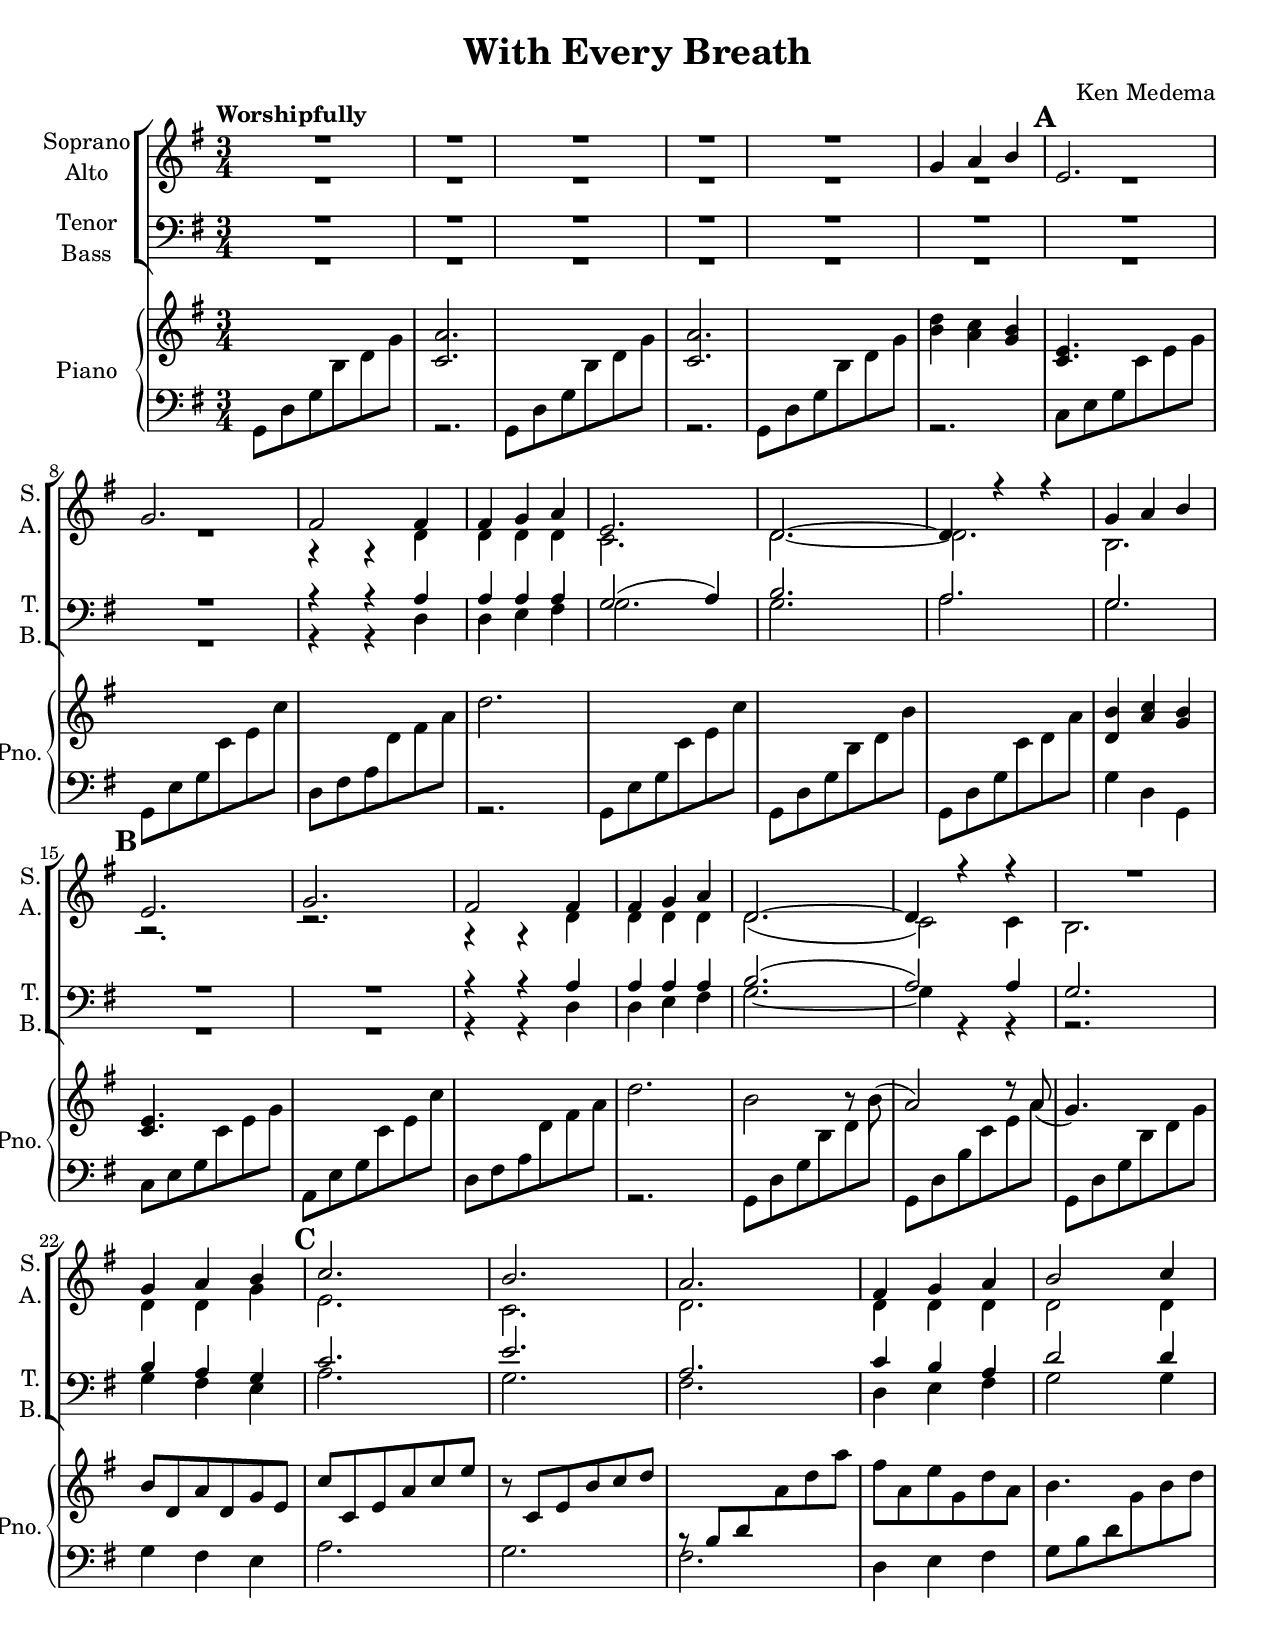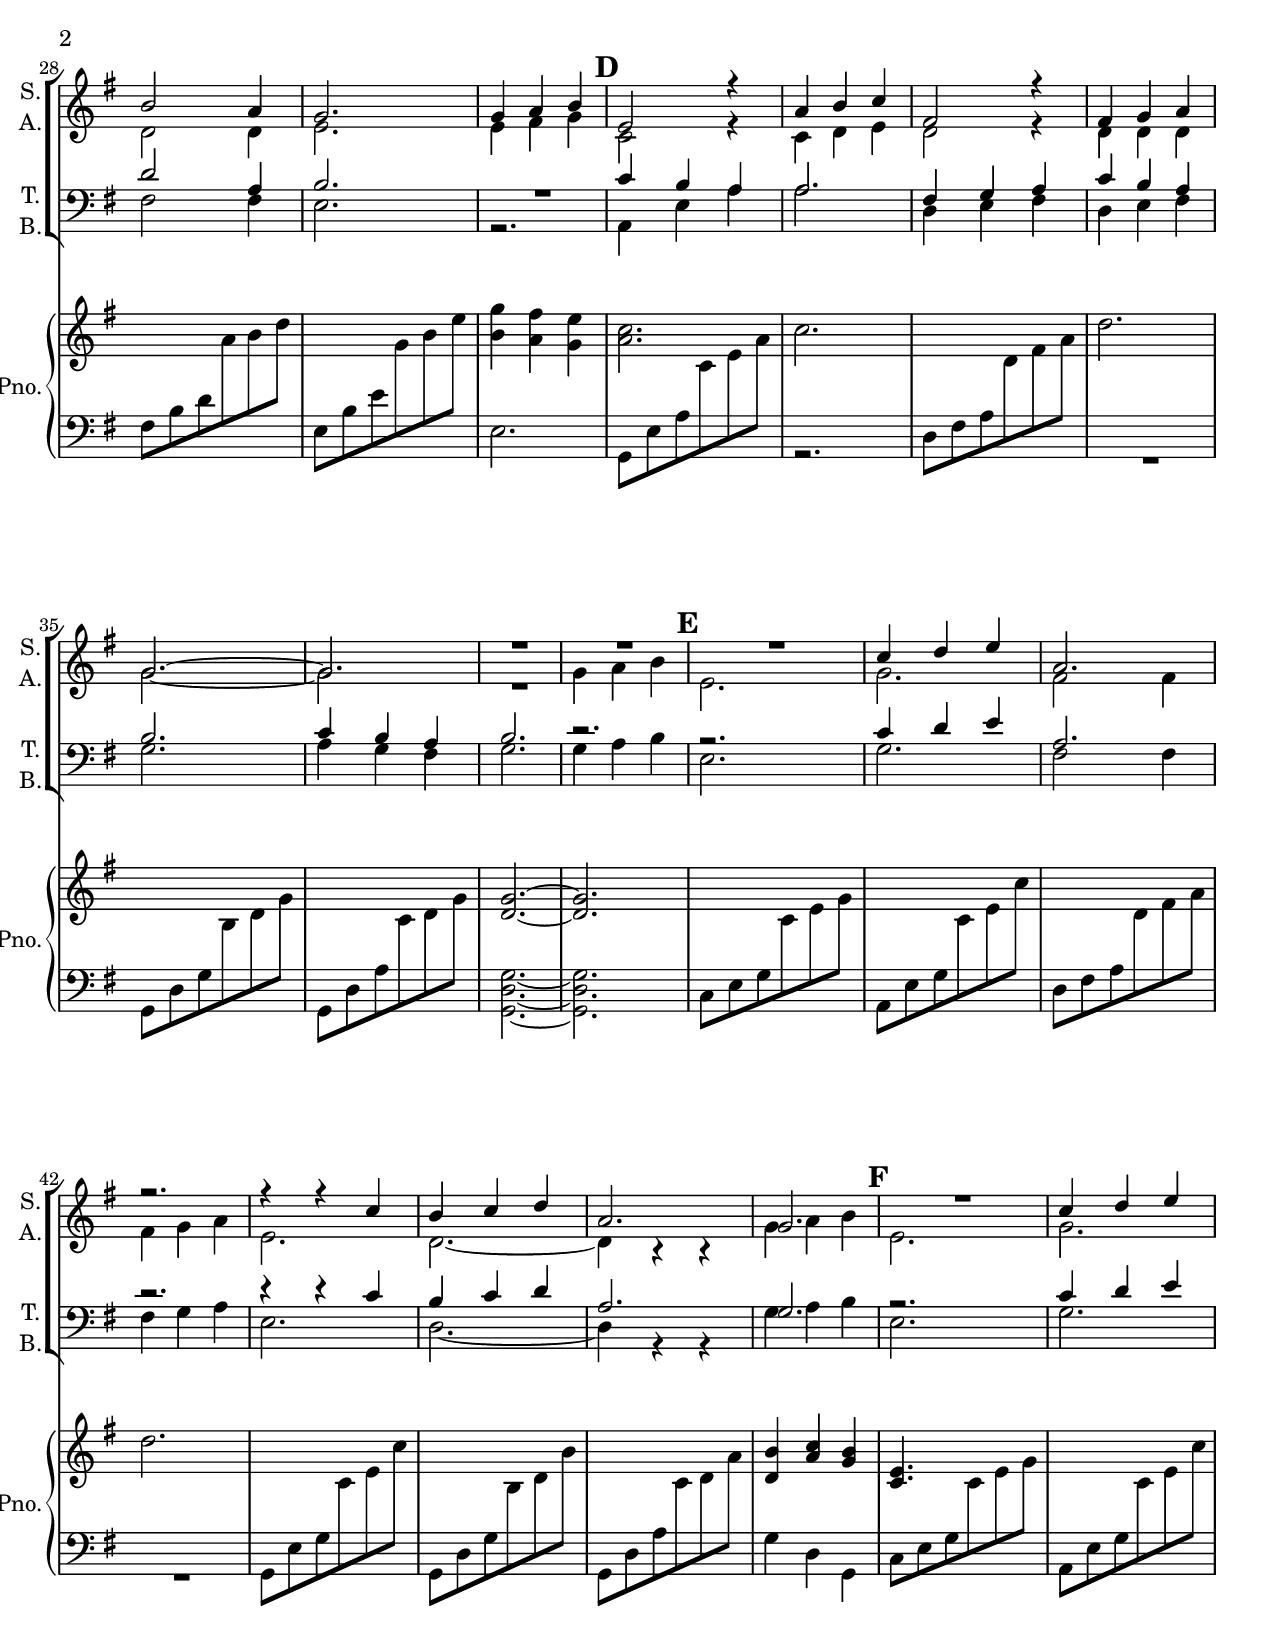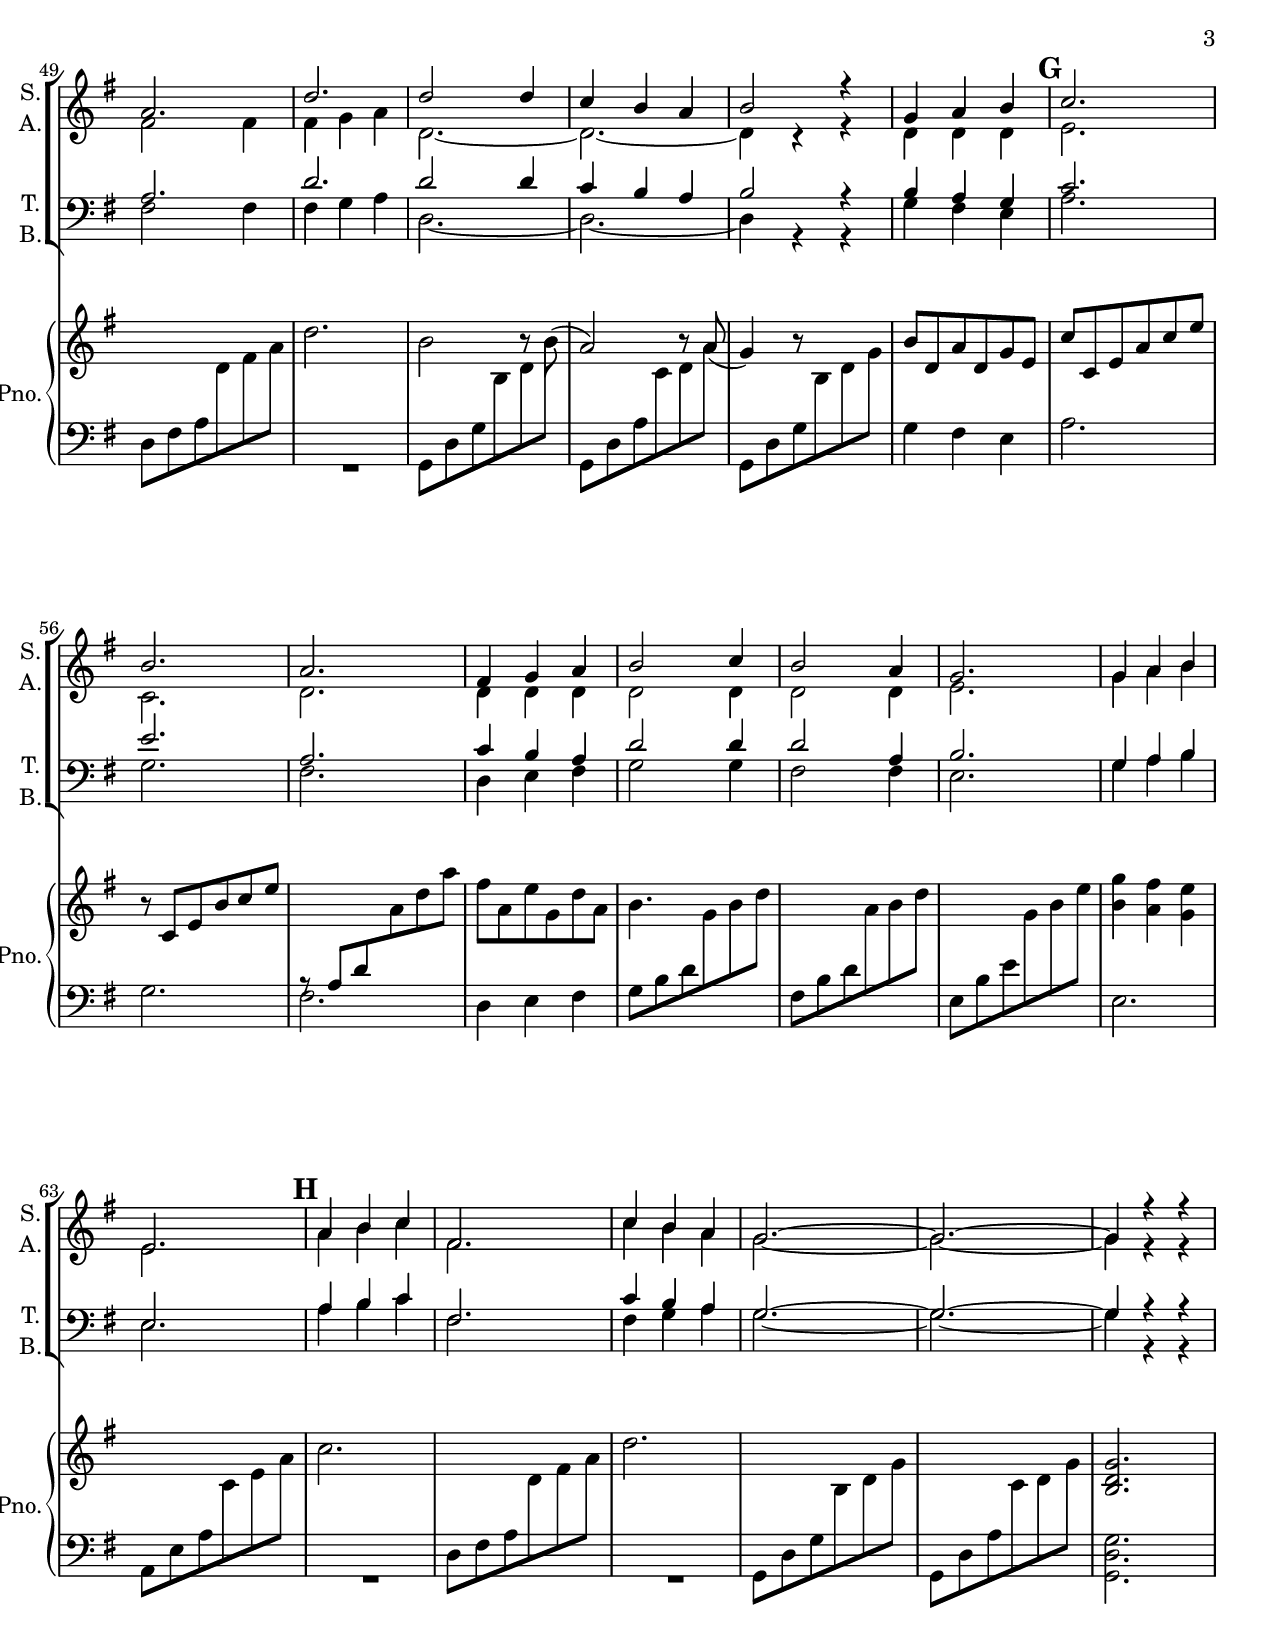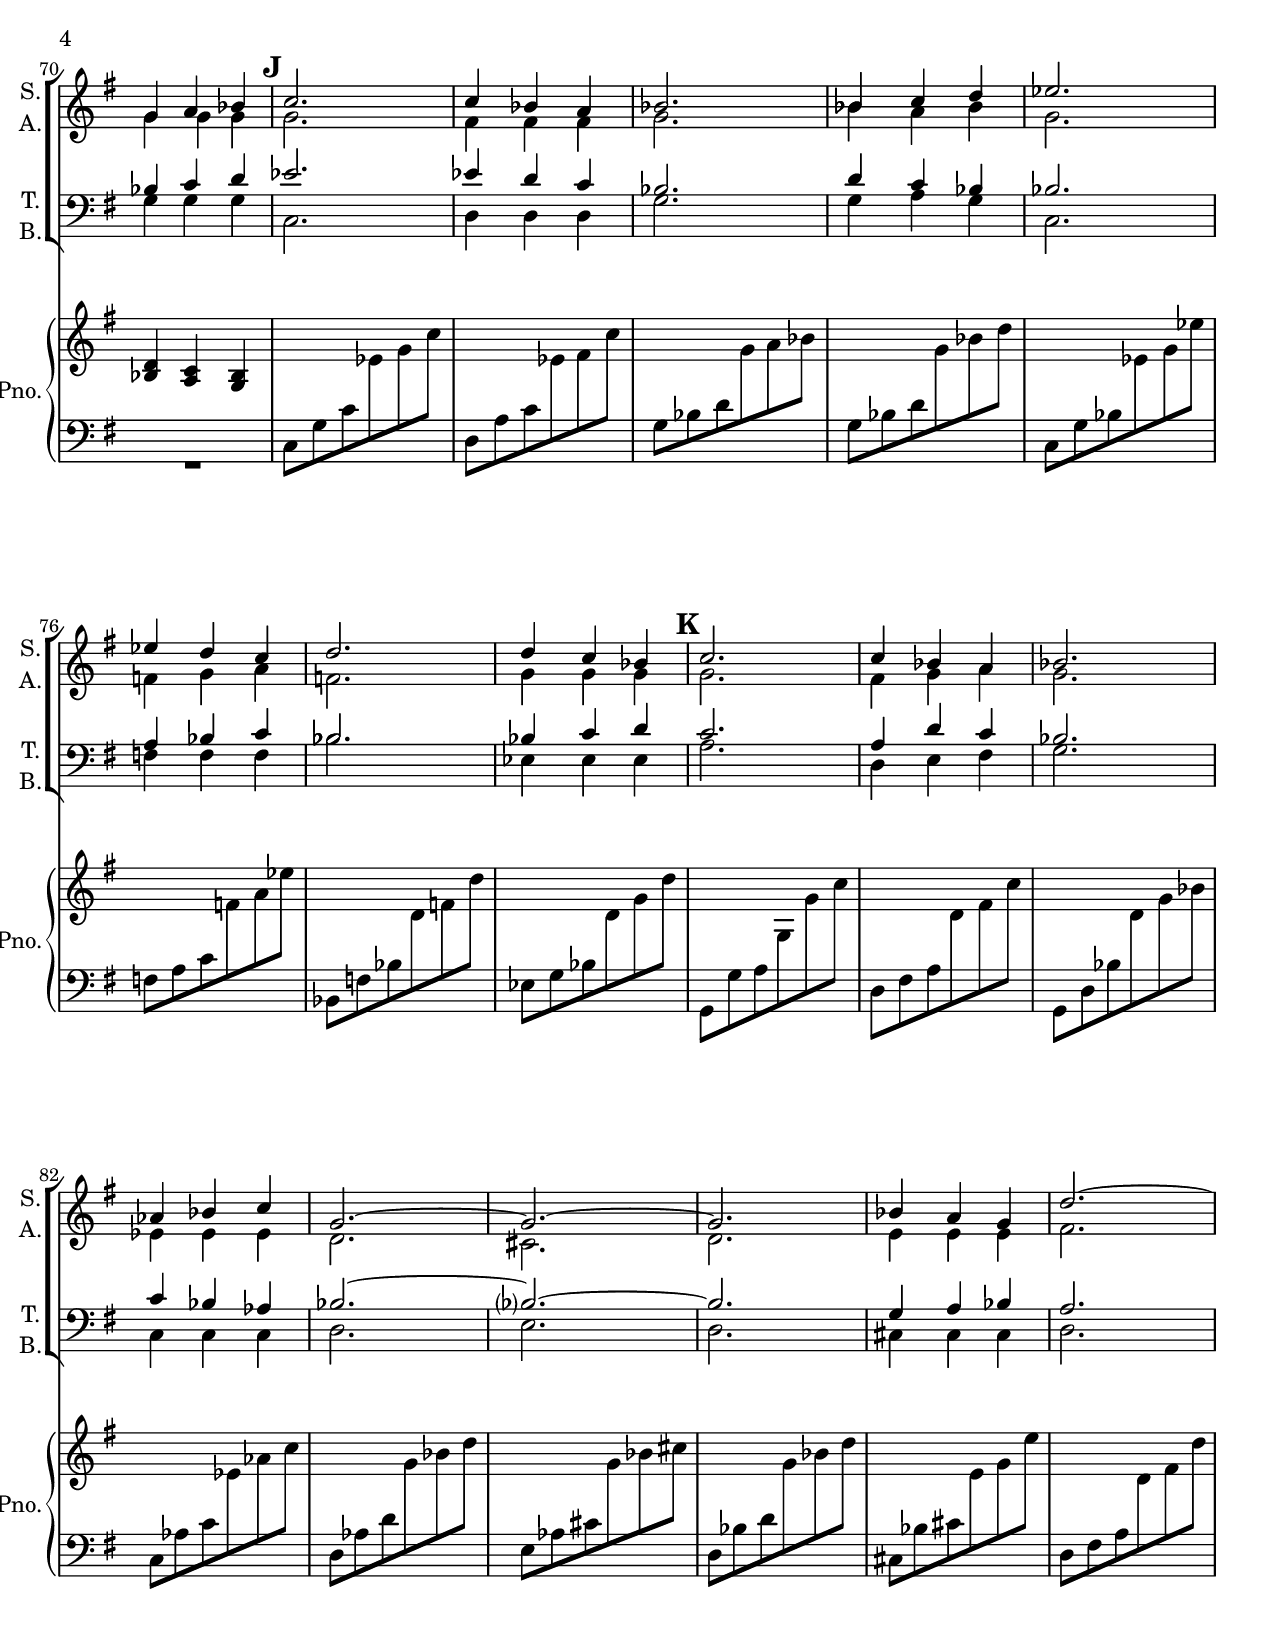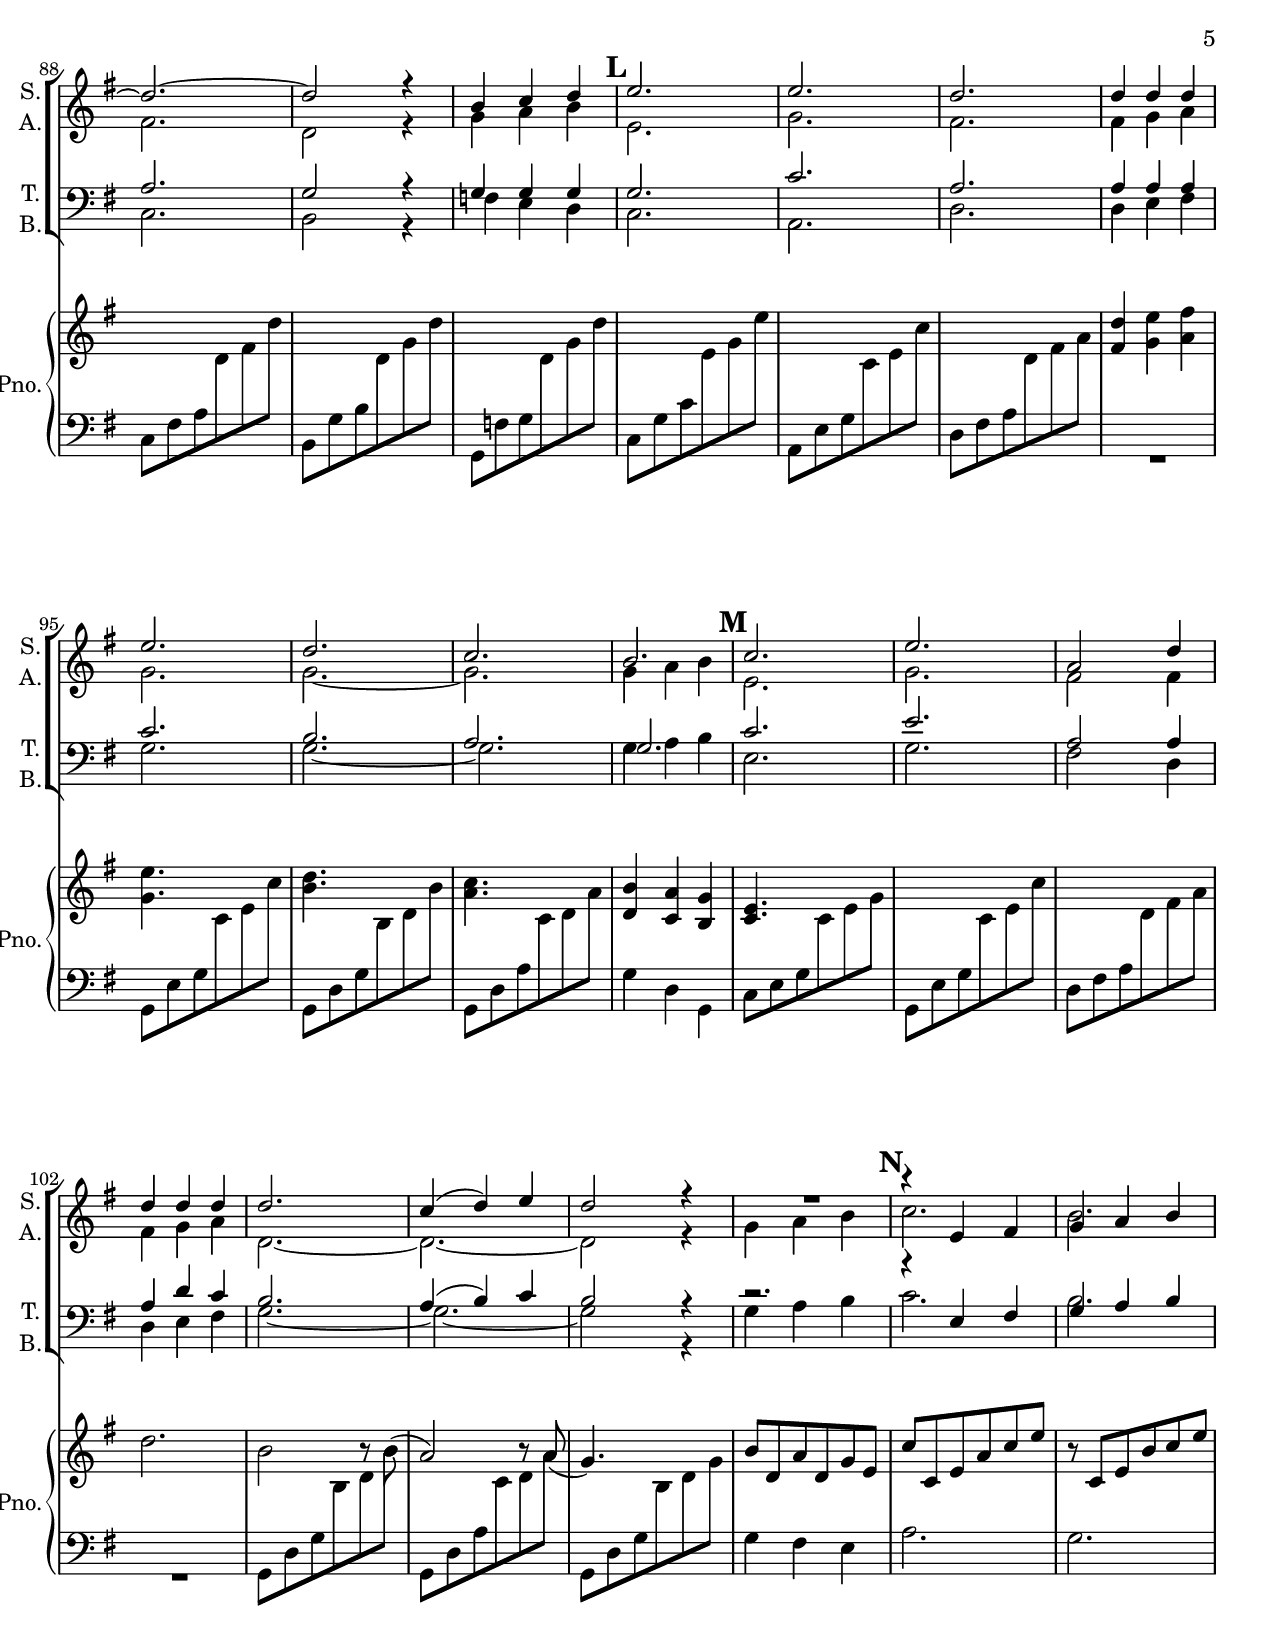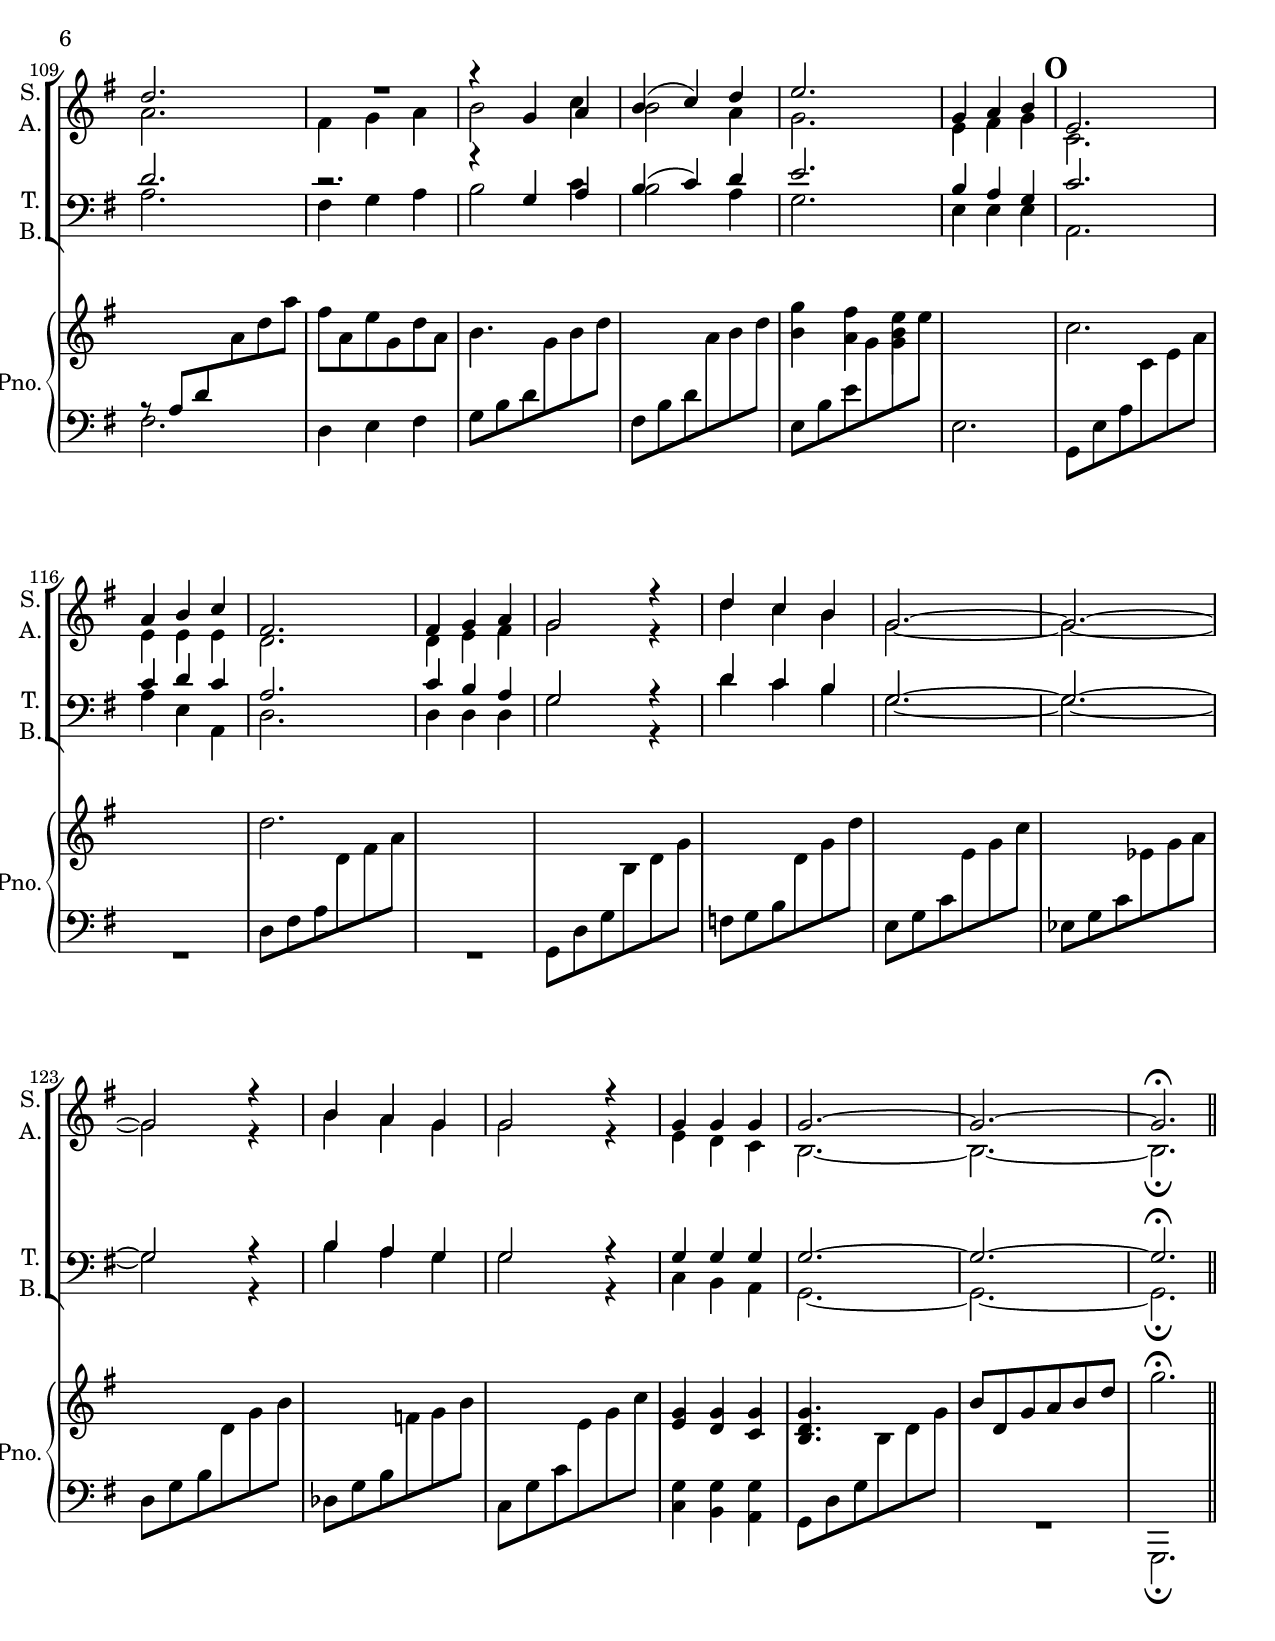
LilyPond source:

\version "2.19.16"
\language "english"

\header {
  title = "With Every Breath"
  composer = "Ken Medema"
}

\paper {
  #(set-paper-size "letter")
}

\layout {
  \context {
    \Voice
    \consists "Melody_engraver"
    \override Stem #'neutral-direction = #'()

  }
}

global = {
  \key g \major
  \numericTimeSignature
  \time 3/4
  \tempo "Worshipfully"
  \set Score.markFormatter = #format-mark-box-barnumbers

}

rm = { \mark \default }
csu = { \change Staff = "up" }
csd = { \change Staff = "down" }

soprano = \relative c'' {
  \global
  R2.*5
  g4 a b \rm e,2.g fs2 fs4 fs g a e2. d~ d4 r4 r4
  g4  a b \rm e,2.g fs2 fs4 fs g a d,2.~ d4 r4 r4
  R2. g4 a b  \rm c2.b a fs4 g a b2 c4 b2 a4
  %29
  g2. g4 a b \rm e,2 r4 a b  c
  fs,2 r4 fs g a g2.~ g R2.*2  \rm R2.
  %40
  c4 d e a,2. r2. r4 r c b c d a2.
  g2. \rm  R2. c4 d e a,2. d d2 d4 c b a b2 r4
  %54
  g4 a b \rm c2.  b a fs4 g a
  b2 c4 b2 a4 g2. g4 a b e,2.
  a4 b c fs,2. c'4 b a g2.~ g~ g4 r r
  %70
  g4 a bf \rm c2.  c4 bf a bf2. bf4 c d
  ef2. ef4 d c d2. d4 c bf \rm c2.
  c4 bf a bf2. af4 bf c g2.~ g~ g
  bf4 a g d'2.~ d~ d2 r4
  %90
  b4 c d \rm e2. e d d4 d d
  e2. d c b  \rm c
  e2. a,2 d4 d d d d2. c4 ( d ) e
  d2 r4 R2.  \rm r4 e,4 fs g a b d2.
  R2. r4 g,4 a b ( c ) d e2.
  %114
  g,4 a b \rm e,2. a4 b c fs,2. fs4 g a
  g2 r4 d'4 c b g2.~ g~ g2 r4
  b4 a g g2 r4 g4 g g g2.~ g~ g\fermata
  \bar "||"

}

alto = \relative c' {
  \global
  R2.*8
  r4 r d d d d c2. d~ d b r2. r2.
  r4 r d d d d d2. ( c2 ) c4
  b2. d4 d g e2. c
  d2. d4 d d d2 d4 d2 d4
  e2. e4 fs g c,2 r4 c4 d e
  d2 r4 d4 d d g2.~ g R2.
  %38
  g4 a b e,2.  g fs2 fs4
  fs4 g a e2. d~ d4 r4 r
  g4 a b e,2. g fs2 fs4
  fs4 g a d,2.~ d~ d4 r r
  d4 d d e2. c d d4 d d
  d2 d4 d2 d4 e2. g4 a b e,2. \rm
  a4 b c fs,2. c'4 b a g2.~ g~ g4 r r
  %70
  g4 g g g2. fs4 fs fs g2. bf4 a bf
  g2. f4 g a f2. g4 g g g2.
  fs4 g a g2. ef4 ef ef d2. cs
  d2. e4 e e fs2. fs d2 r4
  g4 a b e,2. g fs fs4 g a
  g2. g~ g g4 a b e,2.
  g2. fs2 fs4 fs g a d,2.~ d~
  d2 r4 g4 a b c2. b a
  fs4 g a b2 c4 b2 a4 g2.
  e4 fs g c,2. e4e e d2. d4 e fs
  g2 r4 d'4 c b g2.~ g~ g2 r4
  b4 a g g2 r4 e d c b2.~ b~ b\fermata
  \bar "||"
}

tenor = \relative c' {
  \global
  R2.*8
  r4 r a a a a g2 ( a4 ) b2.
  a2. g R2. R2.
  r4 r a a a a b2. ( a2 ) a4
  g2. b4 a g c2. e
  %25
  a,2.  c4 b a d2 d4 d2 a4
  b2. R2. c4 b a a2.
  %33
  fs4 g a c b a b2. c4 b a b2.
  %38
  r2. r c4 d e a,2.
  r2. r4 r c b c d a2.
  %46
  g2. r2. c4 d e a,2.
  d2. d2 d4 c b a b2 r4
  %54
  b4 a g c2. e a, c4 b a
  d2 d4 d2 a4 b2. g4 a b e,2.
  a4 b c fs,2. c'4 b a g2.~ g~ g4 r4 r
  %70
  bf4 c d ef2. ef4 d c bf2. d4 c bf
  bf2. a4 bf c bf2. bf4 c d c2.
  %80
  a4 d c bf2. c4 bf af bf2.~ bf?~
  bf2. g4 a bf4 a2. a g2 r4
  %90
  g4 g g g2. c a a4 a a
  c2. b a g c
  %100
  e2. a,2 a4 a d c b2. a4 ( b ) c
  b2 r4 r2. r4 e, fs g a b d2.
  %110
  r2. r4 g,a b ( c ) d e2.
  b4 a g c2. c4 d c a2. c4 b a
  %119
  g2 r4 d'4 c b g2.~ g~ g2 r4
  b4 a g g2 r4 g g g g2.~ g~ g\fermata
  \bar "||"
}

bass = \relative c {
  \global
  R2.*8
  r4 r d d e fs g2. g
  a2. g R2. R2.
  %17
  r4 r d d e fs g2.~ g4 r r
  r2. g4 fs e a2. g
  %25
  fs2. d4 e fs g2 g4 fs2 fs4
  e2. r2. a,4 e' a a2.
  d,4 e fs d e fs g2. a4 g fs g2.
  %38
  g4 a b e,2. g fs2 fs4
  fs4 g a e2. d~ d4 r4 r
  %46
  g4 a b e,2. g fs2 fs4
  fs4 g a d,2.~ d~ d4 r r
  %54
  g4 fs e a2. g fs d4 e fs
  g2 g4 fs2 fs4 e2. g4 a b e,2.
  %64
  a4 b c fs,2. fs4 g a g2.~ g~ g4 r r
  %70
  g4 g g c,2. d4 d d g2. g4 a g
  c,2. f4 f f bf2. ef,4 ef ef a2.
  %80
  d,4 e fs g2. c,4 c c d2. e
  d2. cs4 cs cs d2. c b2 r4
  %90
  f'4 e d c2. a d d4 e fs
  g2. g~ g g4 a b e,2.
  %100
  g2. fs2 d4 d e fs g2.~ g~
  g2 r4 g4 a b c2. b a
  %110
  fs4 g a b2 c4 b2 a4 g2.
  e4 e e a,2. a'4 e a, d2. d4 d d
  %119
  g2 r4 d'4 c b g2.~ g~ g2 r4
  b4 a g g2 r4 c,4 b a g2.~ g~ g\fermata
  \bar "||"
}

verse = \lyricmode {
  % Lyrics follow here.

}

rehearsalMidi = #
(define-music-function
 (parser location name midiInstrument lyrics) (string? string? ly:music?)
 #{
   \unfoldRepeats <<
     \new Staff = "soprano" \new Voice = "soprano" { \soprano }
     \new Staff = "alto" \new Voice = "alto" { \alto }
     \new Staff = "tenor" \new Voice = "tenor" { \tenor }
     \new Staff = "bass" \new Voice = "bass" { \bass }
     \context Staff = $name {
       \set Score.midiMinimumVolume = #0.5
       \set Score.midiMaximumVolume = #0.6
         \set Score.midiInstrument = "voice oohs"
       \set Score.tempoWholesPerMinute = #(ly:make-moment 100 4)
       \set Staff.midiMinimumVolume = #0.8
       \set Staff.midiMaximumVolume = #1.0
       \set Staff.midiInstrument = "bright acoustic"
     }
     \new Lyrics \with {
       alignBelowContext = $name
     } \lyricsto $name $lyrics
   >>
 #})

rightOne =  \relative c'' {
      \global
       \override Beam.auto-knee-gap = #2
    s2. <a c,>2.  s2. <a c,>2. s2.  <b d>4 <a c> <g b>
    < e c>4. s4. s2. s2. d'2. s2. s2.
    %13
    s2. <b d,>4 < a c> < g b> <e c>4. s4. s2.
    s2. d'2. b2 r8 b ( a2) r8 a ( g4. ) s4.
    %22
    b8 d,a' d, g e c' c, e a c e r8 c, e b' c d
    \csd r8 b, d \csu a' d a' fs a, e' g, d' a b4. s4. s2.

    }

leftTwo = \relative c {
  \global
  g8 d' g \csu b d g \csd r2. g,,8 d' g \csu b d g \csd r2.


}

choirPart = \new ChoirStaff <<
  \new Staff \with {
    midiInstrument = "voice oohs"
    instrumentName = \markup \center-column { "Soprano" "Alto" }
    shortInstrumentName = \markup \center-column { "S." "A." }
  } <<
    \new Voice = "soprano" { \voiceOne \soprano }
    \new Voice = "alto" { \voiceTwo \alto }
  >>
  \new Lyrics \with {
    \override VerticalAxisGroup #'staff-affinity = #CENTER
  } \lyricsto "soprano" \verse
  \new Staff \with {
    midiInstrument = "voice oohs"
    instrumentName = \markup \center-column { "Tenor" "Bass" }
    shortInstrumentName = \markup \center-column { "T." "B." }
  } <<
    \clef bass
    \new Voice = "tenor" { \voiceOne \tenor }
    \new Voice = "bass" { \voiceTwo \bass }
  >>
>>

pianoPart = \new PianoStaff \with {
  instrumentName = "Piano"
  shortInstrumentName = "Pno."
  midiMaximumVolume = #0.6
  midiMinimumVolume = #0.5
} <<
  \new Staff = "up" \with {
    midiInstrument = "acoustic grand"
  } \relative c'' {
      \global
  \oneVoice
  %     \override Beam.auto-knee-gap = #4
    s2. <a c,>2.  s2. <a c,>2. s2.  <b d>4 <a c> <g b>
    < e c>4. s4. s2. s2. d'2. s2. s2.
    %13
    s2. <b d,>4 < a c> < g b> <e c>4. s4. s2.
    s2. d'2. b2 r8 b ( a2) r8 a ( g4. ) s4.
    %22
    b8 d,a' d, g e c' c, e a c e r8 c, e b' c d
    \csd b,8\rest b d \csu a' d a' fs a, e' g, d' a b4. s4. s2.
    %29
    s2. <g' b,>4 <fs a,> <e g,>
    %31
    <c a>2. c s2. d s2. s2. <g, d>2.~ q
    %39
    s2.*3 d'2. s2.*3
    %46
    <b d,>4 <a c> <g b> <e c>4. s4. s2.*2
    %50
    d'2. b2 r8 b8 ( a2) r8 a ( g4) r8 s4.
    %54
    b8 d,a' d, g e c' c, e a c e r8 c, e b' c e \csd a,,8\rest a d \csu a' d a'
    fs8 a, e' g, d' a b4. s4. s2.*2 <g' b,>4 <fs a,> <e g,>
    %63
s2. c2. s2. d2. s2.*2 <g, d b>2.
%70
<d bf>4 <c a> <bf g> s2.*23
%94
<d' fs,>4 <e g,> <fs a,> <e g,>4. s4. <d b>4. s4. <c a>4. s4.
%98
<b d,>4 <a c,> <g b,> <e c>4. s4.
%100
s2.*2 d'2. b2 r8 b ( a2) r8 a ( g4.) s4.
%106
b8 d,a' d, g e c' c, e a c e r8 c, e b' c e
\csd a,,8\rest  a d \csu a' d a' fs a, e' g, d' a b4. s4. s2.
%114
 <g' b,>4 <fs a,> <e g,> s2. c2. s2. d2.
 %119
 s2.*8  <g, e>4 <g d> <g c,> <g d b>4. s4.
 b8 d, g a b d g2.\fermata
 \bar "||"

  }

  \new Staff = "down" \with {
    midiInstrument = "acoustic grand"
  }  \relative c {
    \clef bass
  \global
 \voiceTwo
 %  \override Beam.auto-knee-gap = #4
  g8 d' g \csu b d g \csd r2. g,,8 d' g \csu b d g \csd r2.
    g,,8 d' g \csu b d g \csd r2. c,,8 e g \csu c e g
    \csd g,, e' g \csu c e c' \csd d,, fs a \csu d fs a \csd r2.
    g,,8 e' g \csu c e c' \csd  g,,8 d' g \csu b d b'
    \csd  g,,8 d' g \csu c d a' \csd g,4 d g,
    %15
    c8 e g \csu c e g \csd a,, e' g \csu c e c'
    \csd d,, fs a \csu d fs a \csd r2.
    g,,8 d' g \csu b d b' \csd
    g,, d' b' \csu c e a \csd g,, d' g \csu b d g \csd g,4 fs e a2. g
    %25
    fs2. d4 e fs g8 b d \csu g b d \csd fs,, b d \csu a' b d
    \csd e,, b' e \csu g b e \csd e,,2.
    %31
g,8 e' a \csu c e a \csd r2.
d,,8 fs a \csu d fs a \csd R2. g,,8 d' g \csu b d g
\csd g,, d' a' \csu c d g \csd <g, d g,>2.~ q
%39
c,8 e g \csu c e g \csd a,, e' g \csu c e c' \csd d,, fs a \csu d fs a
\csd R2. g,,8 e' g \csu c e c' \csd g,, d' g \csu b d b'
\csd g,, d' a' \csu c d a' \csd g,4 d g,
%47
c8 e g \csu c e g \csd a,, e' g \csu c e c'
\csd d,, fs a \csu d fs a \csd R2. g,,8 d' g \csu b d b'
\csd g,, d' a' \csu c d a' \csd g,, d' g \csu b d g
%54
\csd g,4 fs e a2. g fs d4 e fs
%59
g8 b d \csu g b d \csd fs,, b d \csu a' b d
\csd e,, b' e \csu g b e \csd e,,2.
%63
a,8 e' a \csu c e a \csd R2. d,,8 fs a \csu d fs a
\csd R2. g,,8 d' g \csu b d g \csd
g,,8 d' a' \csu c d g \csd <g, d g,>2.
%70
R2. c,8 g' c \csu ef g c \csd d,, a' c \csu ef fs c'
\csd g, bf d \csu g a bf \csd g, bf d \csu g bf d
%75
\csd c,, g' bf \csu ef g ef' \csd f,, a c \csu f a ef'
\csd bf,, f' bf \csu d f d' \csd ef,, g bf \csu d g d'
\csd g,,, g' a \csu g g' c \csd d,, fs a \csu d fs c'
\csd g,, d' bf' \csu d g bf  \csd c,, af' c \csu ef af c
\csd d,, af' d \csu g bf d \csd e,, af cs \csu g' bf cs
%85
\csd d,, bf' d \csu g bf d \csd cs,, bf' cs \csu e g e'
\csd d,, fs a \csu d fs d' \csd c,, fs a \csu d fs d'
\csd b,, g' b \csu d g d' \csd g,,, f' g \csu d' g d'
\csd c,, g' c \csu e g e' \csd a,,, e' g \csu c e c'
\csd d,, fs a \csu d fs a \csd R2.
%95
g,,8 e' g \csu c e c' \csd g,, d' g \csu b d b'
\csd g,, d' a' \csu c d a' \csd g,4 d g,
c8 e g \csu c e g \csd g,, e' g \csu c e c'
\csd d,, fs a \csu d fs a \csd R2.
g,,8 d' g \csu b d b' \csd g,, d' a' \csu c d a'
%105
\csd g,, d' g \csu b d g \csd g,4 fs e a2. g fs
%110
d4 e fs g8 b d \csu g b d \csd fs,, b d \csu a' b d
\csd e,, b' e \csu g b e \csd e,,2.
%115
g,8 e' a \csu c e a \csd R2. d,,8 fs a \csu d fs a
\csd R2. g,,8 d' g \csu b d g \csd f, g b \csu d g d'
\csd e,, g c \csu e g c \csd ef,, g c \csu ef g a
\csd d,, g b \csu d g b \csd df,, g b \csu f' g b
\csd c,, g' c \csu e g c \csd
<g, c,>4 <g b,> < g a,> g,8 d' g \csu b d g
\csd R2. g,,,2. \fermata
\bar "||"

  }
>>

\score {
  <<
    \choirPart
    \pianoPart
  >>
  \layout {
   \override Beam.auto-knee-gap = #4
  }
  \midi {
    \tempo 4=100
  }
}

% Rehearsal MIDI files:
\book {
  % soprano
  \bookOutputSuffix "soprano"
  \score {
    \rehearsalMidi "soprano" "soprano sax" \verse
    \midi { }
  }
}

\book {
  % alto
  \bookOutputSuffix "alto"
  \score {
    \rehearsalMidi "alto" "soprano sax" \verse
    \midi { }
  }
}

\book {
  %tenor
  \bookOutputSuffix "tenor"
  \score {
    \rehearsalMidi "tenor" "tenor sax" \verse
    \midi { }
  }
}

\book {
  % bass
  \bookOutputSuffix "bass"
  \score {
    \rehearsalMidi "bass" "tenor sax" \verse
    \midi { }
  }
}

